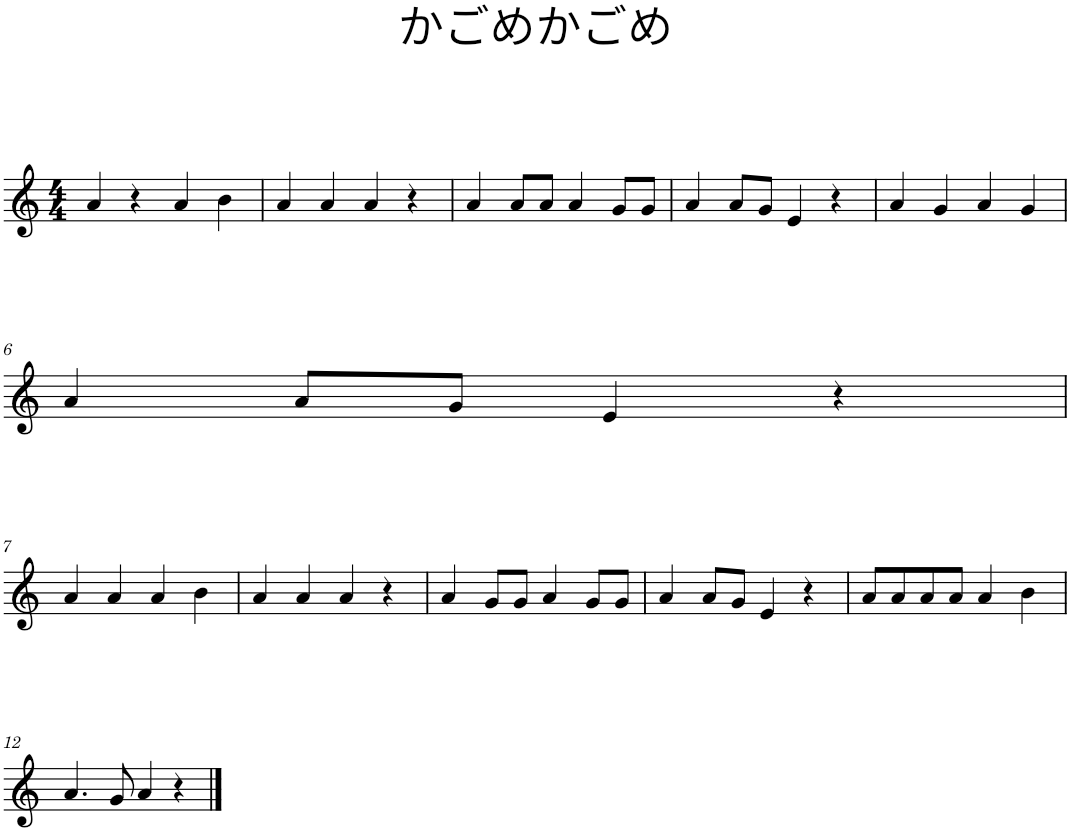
**kern
*part1
*staff1
*I"Piano
*I'Pno.
*clefG2
*k[]
*M4/4
=1
4a/
4r
4a/
4b\
=2
4a/
4a/
4a/
4r
=3
4a/
8a/L
8a/J
4a/
8g/L
8g/J
=4
4a/
8a/L
8g/J
4e/
4r
=5
4a/
4g/
4a/
4g/
!!LO:LB:g=z
=6
4a/
8a/L
8g/J
4e/
4r
!!LO:LB:g=z
=7
4a/
4a/
4a/
4b\
=8
4a/
4a/
4a/
4r
=9
4a/
8g/L
8g/J
4a/
8g/L
8g/J
=10
4a/
8a/L
8g/J
4e/
4r
=11
8a/L
8a/
8a/
8a/J
4a/
4b\
!!LO:LB:g=z
=12
4.a/
8g/
4a/
4r
==
*-
